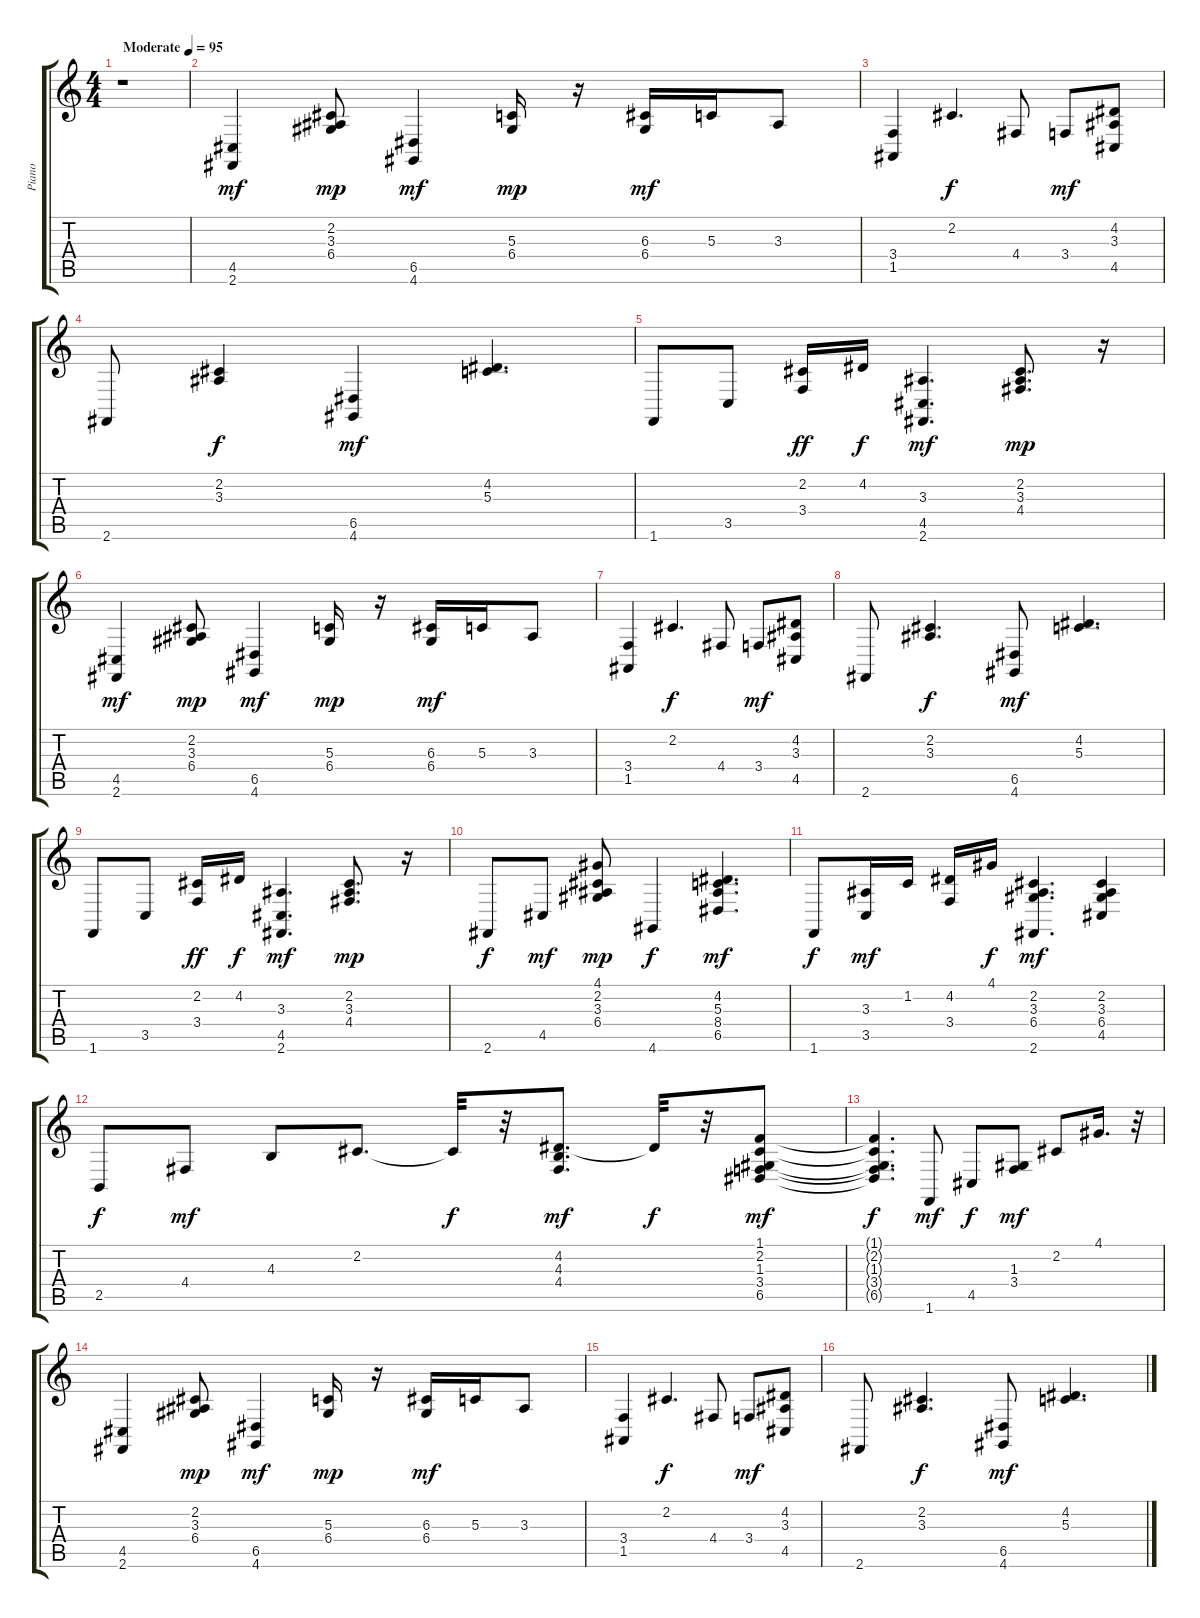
\track ("Piano" "Piano") {instrument electricpiano2}
\staff {score tabs}
\tuning (E4 B3 G3 D3 A2 E2) {hide}
\ts (4 4)
\tempo (95 "Moderate")
\clef g2
\ks c
r.1{dy mf instrument electricpiano2} |
(4.5 2.6).4 (2.2 3.3 6.4).8{dy mp} (6.5 4.6).4{dy mf} (5.3 6.4).16{dy mp} r.16 (6.3 6.4).16{dy mf} 5.3.16 3.3.8 |
(3.4 1.5).4 2.2.4{d dy f} 4.4.8 3.4.8{dy mf} (4.2 3.3 4.5).8 |
2.6.8 (2.2 3.3).4{dy f} (6.5 4.6).4{dy mf} (4.2 5.3).4{d} |
1.6.8 3.5.8 (2.2 3.4).16{dy ff} 4.2.16{dy f} (3.3 4.5 2.6).4{d dy mf} (2.2 3.3 4.4).8{d dy mp} r.16 |
(4.5 2.6).4{dy mf} (2.2 3.3 6.4).8{dy mp} (6.5 4.6).4{dy mf} (5.3 6.4).16{dy mp} r.16 (6.3 6.4).16{dy mf} 5.3.16 3.3.8 |
(3.4 1.5).4 2.2.4{d dy f} 4.4.8 3.4.8{dy mf} (4.2 3.3 4.5).8 |
2.6.8 (2.2 3.3).4{d dy f} (6.5 4.6).8{dy mf} (4.2 5.3).4{d} |
1.6.8 3.5.8 (2.2 3.4).16{dy ff} 4.2.16{dy f} (3.3 4.5 2.6).4{d dy mf} (2.2 3.3 4.4).8{d dy mp} r.16 |
2.6.8{dy f} 4.5.8{dy mf} (4.1 2.2 3.3 6.4).8{dy mp} 4.6.4{dy f} (4.2 5.3 8.4 6.5).4{d dy mf} |
1.6.8{dy f} (3.3 3.5).16{dy mf} 1.2.16 (4.2 3.4).16 4.1.16{dy f} (2.2 3.3 6.4 2.6).4{d dy mf} (2.2 3.3 6.4 4.5).4 |
2.5.8{dy f} 4.4.8{dy mf} 4.3.8 2.2.8{d} 2.2{t}.32{dy f} r.32 (4.2 4.3 4.4).8{d dy mf} 4.2{t}.32{dy f} r.32 (1.1 2.2 1.3 3.4 6.5).8{dy mf} |
(1.1{t} 2.2{t} 1.3{t} 3.4{t} 6.5{t}).4{d dy f} 1.6.8{dy mf} 4.5.8{dy f} (1.3 3.4).8{dy mf} 2.2.8 4.1.16{d} r.32 |
(4.5 2.6).4 (2.2 3.3 6.4).8{dy mp} (6.5 4.6).4{dy mf} (5.3 6.4).16{dy mp} r.16 (6.3 6.4).16{dy mf} 5.3.16 3.3.8 |
(3.4 1.5).4 2.2.4{d dy f} 4.4.8 3.4.8{dy mf} (4.2 3.3 4.5).8 |
2.6.8 (2.2 3.3).4{d dy f} (6.5 4.6).8{dy mf} (4.2 5.3).4{d}
